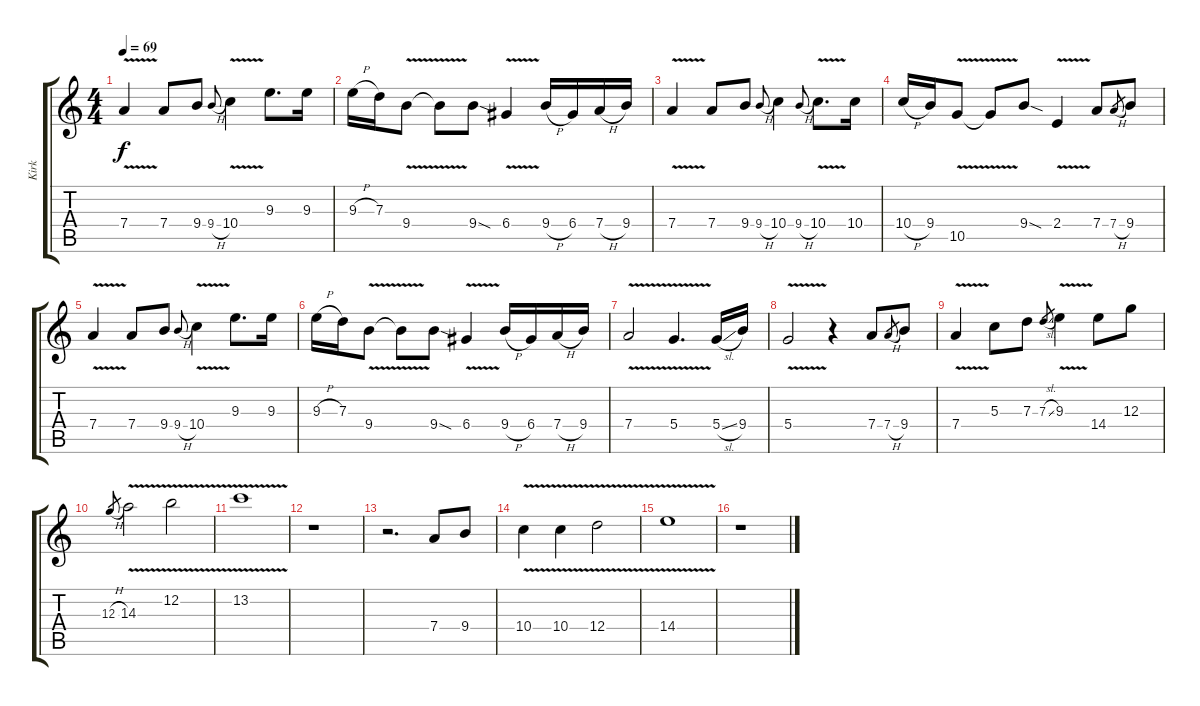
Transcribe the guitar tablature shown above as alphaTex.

\track ("Kirk" "Kirk") {mute instrument distortionguitar}
\staff {score tabs}
\tuning (E4 B3 G3 D3 A2 E2) {hide}
\ts (4 4)
\tempo 69
\clef g2
\ks c
7.4{v}.4{dy f} 7.4.8 9.4.8 9.4{h}.8{gr onbeat} 10.4{v}.4 9.3.8{d} 9.3.16 |
9.3{h}.16 7.3.16 9.4{v}.8 9.4{t}.8 9.4{sod}.8 6.4{v}.4 9.4{h}.16 6.4.16 7.4{h}.16 9.4.16 |
7.4{v}.4 7.4.8 9.4.8 9.4{h}.8{gr onbeat} 10.4.4 9.4{h}.8{gr onbeat} 10.4{v}.8{d} 10.4.16 |
10.4{h}.16 9.4.16 10.5{v}.8 10.5{t}.8 9.4{sod}.8 2.4{v}.4 7.4.8 7.4{h}.8{gr} 9.4.8 |
7.4{v}.4 7.4.8 9.4.8 9.4{h}.8{gr onbeat} 10.4{v}.4 9.3.8{d} 9.3.16 |
9.3{h}.16 7.3.16 9.4{v}.8 9.4{t}.8 9.4{sod}.8 6.4{v}.4 9.4{h}.16 6.4.16 7.4{h}.16 9.4.16 |
7.4{v}.2 5.4{v}.4{d} 5.4{sl}.16 9.4.16 |
5.4{v}.2 r.4{instrument distortionguitar} 7.4.8 7.4{h}.8{gr} 9.4.8 |
7.4{v}.4 5.3.8 7.3.8 7.3{sl}.8{gr} 9.3{v}.4 14.4.8 12.3.8 |
12.3{h}.8{gr} 14.3{v}.2 12.2{v}.2 |
13.2{v}.1 |
r.1 |
r.2{d} 7.4.8 9.4.8 |
10.4{v}.4 10.4{v}.4 12.4{v}.2 |
14.4{v}.1 |
r.1
